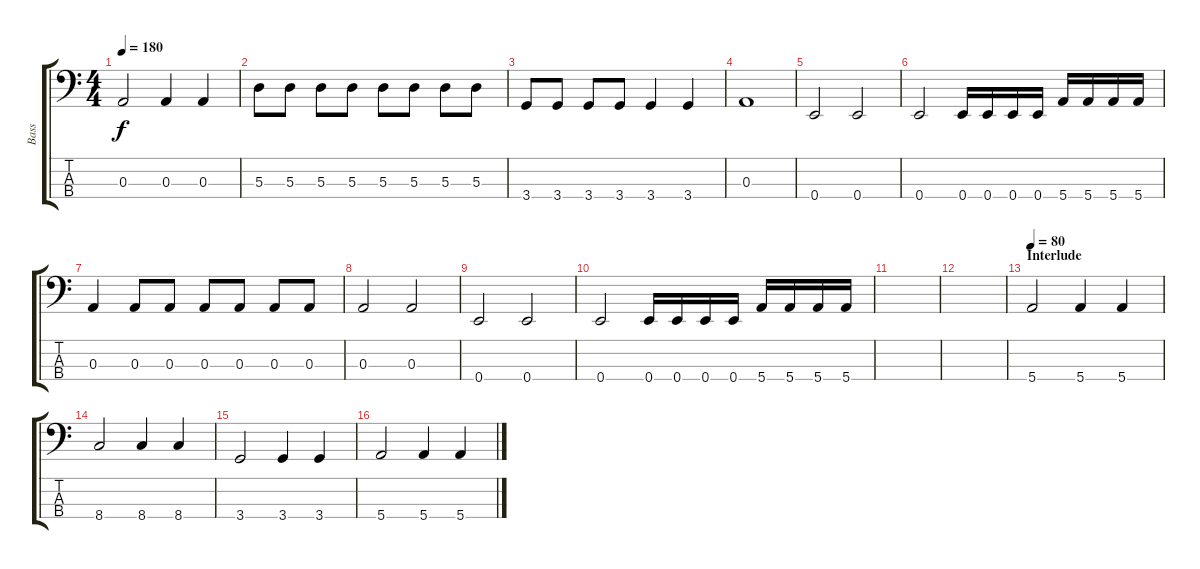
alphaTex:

\track ("Bass" "Bass") {instrument electricbassfinger}
\staff {score tabs}
\tuning (G2 D2 A1 E1) {hide}
\ts (4 4)
\tempo 180
\clef f4
\ks c
0.3.2{dy f} 0.3.4 0.3.4 |
5.3.8 5.3.8 5.3.8 5.3.8 5.3.8 5.3.8 5.3.8 5.3.8 |
3.4.8 3.4.8 3.4.8 3.4.8 3.4.4 3.4.4 |
0.3.1 |
0.4.2 0.4.2 |
0.4.2 0.4.16 0.4.16 0.4.16 0.4.16 5.4.16 5.4.16 5.4.16 5.4.16 |
0.3.4 0.3.8 0.3.8 0.3.8 0.3.8 0.3.8 0.3.8 |
0.3.2 0.3.2 |
0.4.2 0.4.2 |
0.4.2 0.4.16 0.4.16 0.4.16 0.4.16 5.4.16 5.4.16 5.4.16 5.4.16 |
|
|
\section ("" "Interlude")
\tempo 80
5.4.2 5.4.4 5.4.4 |
8.4.2 8.4.4 8.4.4 |
3.4.2 3.4.4 3.4.4 |
5.4.2 5.4.4 5.4.4
